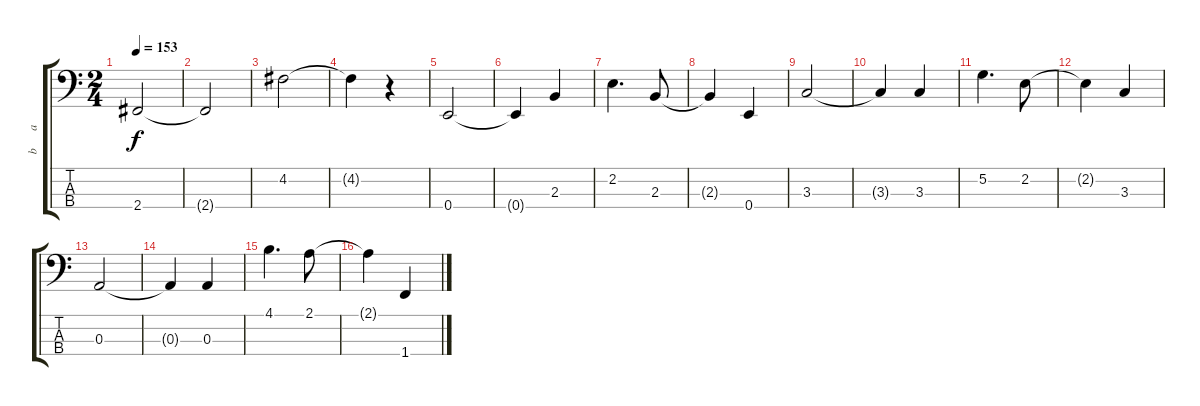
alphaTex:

\track ("b      a       s      s" "b      a  ") {instrument electricbassfinger}
\staff {score tabs}
\tuning (G2 D2 A1 E1) {hide}
\ts (2 4)
\tempo 153
\clef f4
\ks c
2.4.2{dy f} |
2.4{t}.2 |
4.2.2 |
4.2{t}.4 r.4 |
0.4.2 |
0.4{t}.4 2.3.4 |
2.2.4{d} 2.3.8 |
2.3{t}.4 0.4.4 |
3.3.2 |
3.3{t}.4 3.3.4 |
5.2.4{d} 2.2.8 |
2.2{t}.4 3.3.4 |
0.3.2 |
0.3{t}.4 0.3.4 |
4.1.4{d} 2.1.8 |
2.1{t}.4 1.4.4
